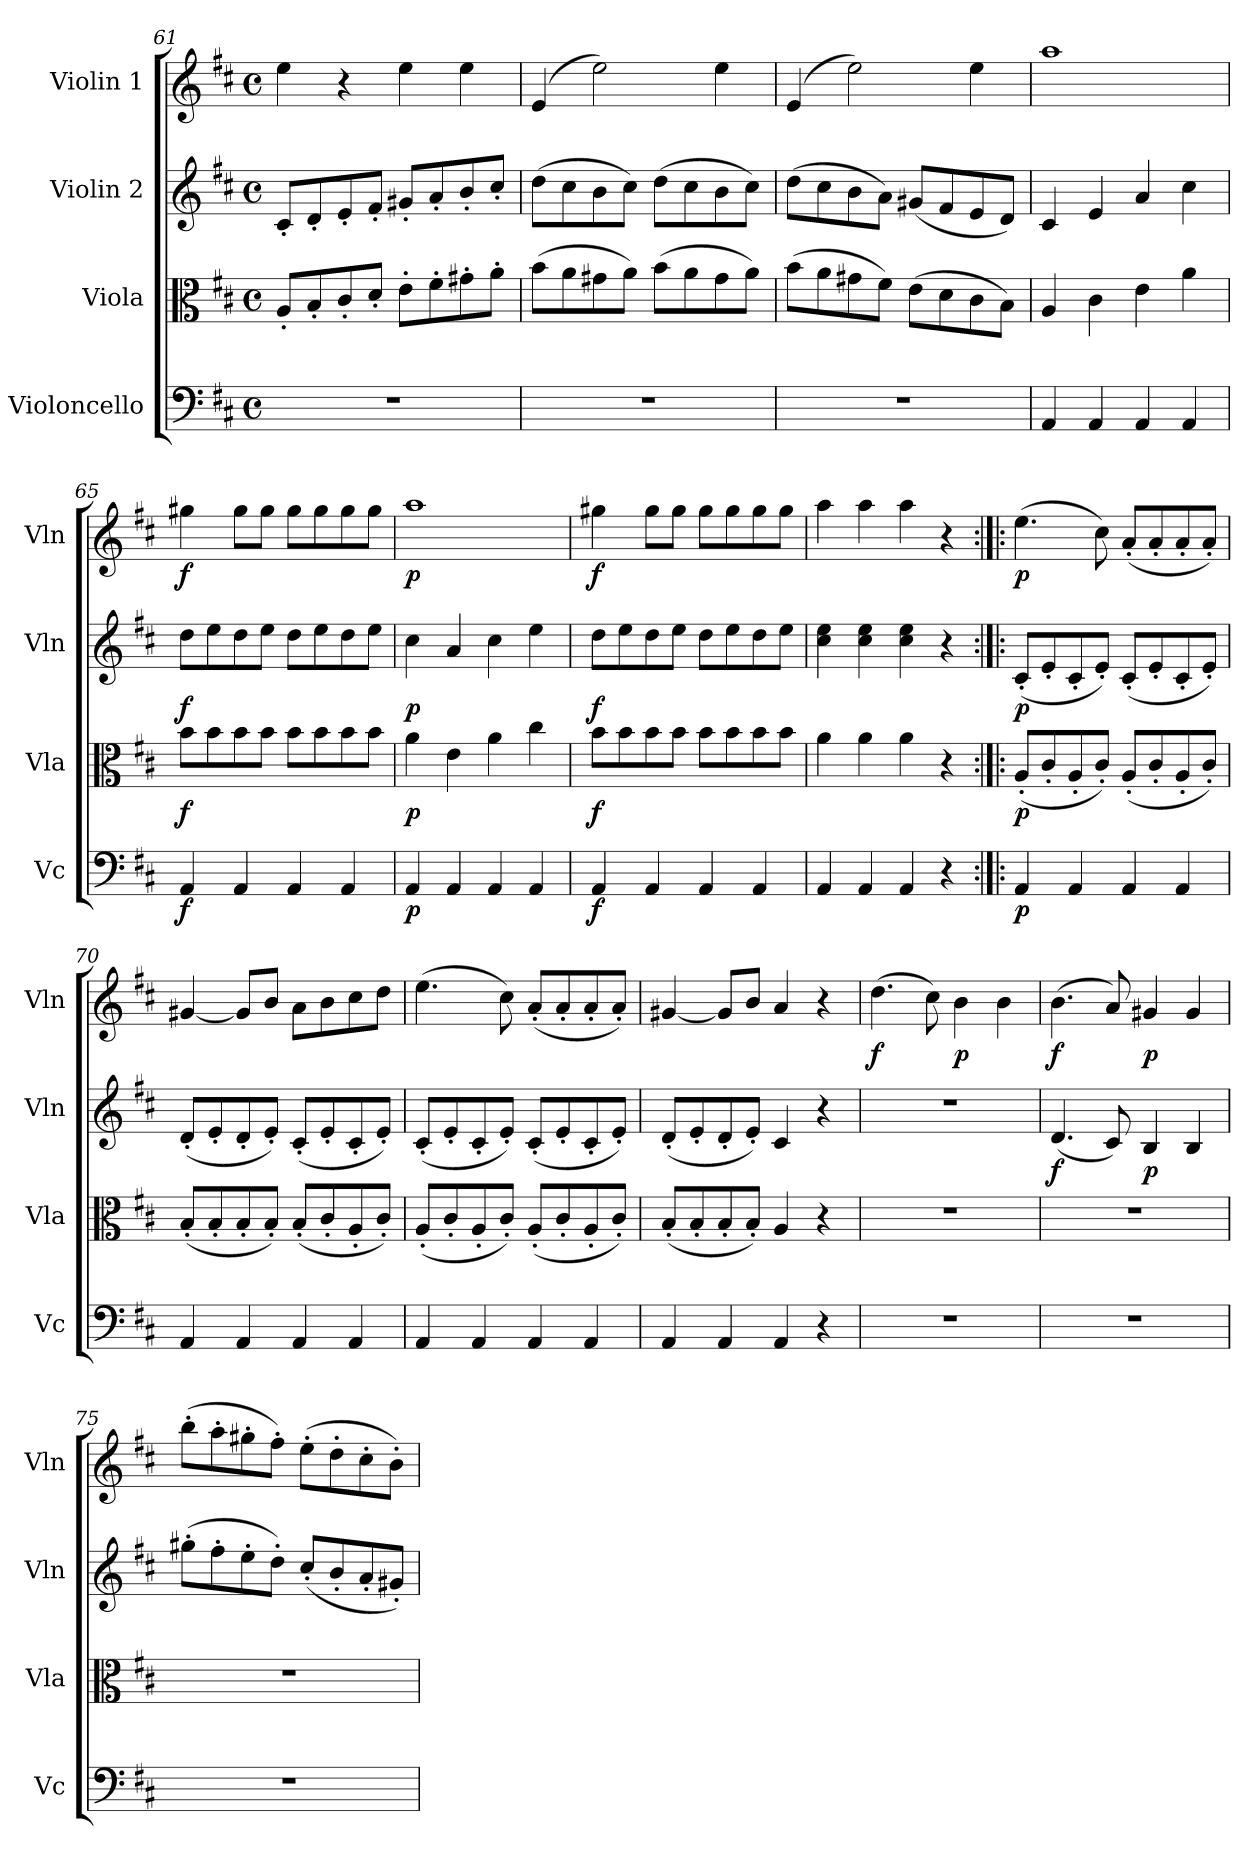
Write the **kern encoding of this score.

**kern	**dynam	**kern	**dynam	**kern	**dynam	**kern	**dynam
*part4	*part4	*part3	*part3	*part2	*part2	*part1	*part1
*staff4	*staff4	*staff3	*staff3	*staff2	*staff2	*staff1	*staff1
*I"Violoncello	*	*I"Viola	*	*I"Violin 2	*	*I"Violin 1	*
*I'Vc	*	*I'Vla	*	*I'Vln	*	*I'Vln	*
*clefF4	*	*clefC3	*	*clefG2	*	*clefG2	*
*k[f#c#]	*	*k[f#c#]	*	*k[f#c#]	*	*k[f#c#]	*
*M4/4	*	*M4/4	*	*M4/4	*	*M4/4	*
*met(c)	*	*met(c)	*	*met(c)	*	*met(c)	*
=61	=61	=61	=61	=61	=61	=61	=61
1r	.	8A'/L	.	8c#'/L	.	4ee\	.
.	.	8B'/	.	8d'/	.	.	.
.	.	8c#'/	.	8e'/	.	4r	.
.	.	8d'/J	.	8f#'/J	.	.	.
.	.	8e'\L	.	8g#X'/L	.	4ee\	.
.	.	8f#'\	.	8a'/	.	.	.
.	.	8g#X'\	.	8b'/	.	4ee\	.
.	.	8a'\J	.	8cc#'/J	.	.	.
=62	=62	=62	=62	=62	=62	=62	=62
1r	.	(>8b\L	.	(>8dd\L	.	(>4e/	.
.	.	8a\	.	8cc#\	.	.	.
.	.	8g#X\	.	8b\	.	2ee\)	.
.	.	8a\J)	.	8cc#\J)	.	.	.
.	.	(>8b\L	.	(>8dd\L	.	.	.
.	.	8a\	.	8cc#\	.	.	.
.	.	8g#\	.	8b\	.	4ee\	.
.	.	8a\J)	.	8cc#\J)	.	.	.
!!LO:LB:g=z
=63	=63	=63	=63	=63	=63	=63	=63
1r	.	(>8b\L	.	(>8dd\L	.	(>4e/	.
.	.	8a\	.	8cc#\	.	.	.
.	.	8g#X\	.	8b\	.	2ee\)	.
.	.	8f#\J)	.	8a\J)	.	.	.
.	.	(>8e\L	.	(<8g#X/L	.	.	.
.	.	8d\	.	8f#/	.	.	.
.	.	8c#\	.	8e/	.	4ee\	.
.	.	8B\J)	.	8d/J)	.	.	.
=64	=64	=64	=64	=64	=64	=64	=64
4AA/	.	4A/	.	4c#/	.	1aa	.
4AA/	.	4c#\	.	4e/	.	.	.
4AA/	.	4e\	.	4a/	.	.	.
4AA/	.	4a\	.	4cc#\	.	.	.
=65	=65	=65	=65	=65	=65	=65	=65
!	!LO:DY:b	!	!LO:DY:b	!	!LO:DY:b	!	!LO:DY:b
4AA/	f	8b\L	f	8dd\L	f	4gg#X\	f
.	.	8b\	.	8ee\	.	.	.
4AA/	.	8b\	.	8dd\	.	8gg#\L	.
.	.	8b\J	.	8ee\J	.	8gg#\J	.
4AA/	.	8b\L	.	8dd\L	.	8gg#\L	.
.	.	8b\	.	8ee\	.	8gg#\	.
4AA/	.	8b\	.	8dd\	.	8gg#\	.
.	.	8b\J	.	8ee\J	.	8gg#\J	.
=66	=66	=66	=66	=66	=66	=66	=66
!	!LO:DY:b	!	!LO:DY:b	!	!LO:DY:b	!	!LO:DY:b
4AA/	p	4a\	p	4cc#\	p	1aa	p
4AA/	.	4e\	.	4a/	.	.	.
4AA/	.	4a\	.	4cc#\	.	.	.
4AA/	.	4cc#\	.	4ee\	.	.	.
=67	=67	=67	=67	=67	=67	=67	=67
!	!LO:DY:b	!	!LO:DY:b	!	!LO:DY:b	!	!LO:DY:b
4AA/	f	8b\L	f	8dd\L	f	4gg#X\	f
.	.	8b\	.	8ee\	.	.	.
4AA/	.	8b\	.	8dd\	.	8gg#\L	.
.	.	8b\J	.	8ee\J	.	8gg#\J	.
4AA/	.	8b\L	.	8dd\L	.	8gg#\L	.
.	.	8b\	.	8ee\	.	8gg#\	.
4AA/	.	8b\	.	8dd\	.	8gg#\	.
.	.	8b\J	.	8ee\J	.	8gg#\J	.
=68	=68	=68	=68	=68	=68	=68	=68
4AA/	.	4a\	.	4cc#\ 4ee\	.	4aa\	.
4AA/	.	4a\	.	4cc#\ 4ee\	.	4aa\	.
4AA/	.	4a\	.	4cc#\ 4ee\	.	4aa\	.
4r	.	4r	.	4r	.	4r	.
!!LO:PB:g=z
=69:|!|:	=69:|!|:	=69:|!|:	=69:|!|:	=69:|!|:	=69:|!|:	=69:|!|:	=69:|!|:
!	!LO:DY:b	!	!LO:DY:b	!	!LO:DY:b	!	!LO:DY:b
4AA/	p	(<8A'/L	p	(<8c#'/L	p	(>4.ee\	p
.	.	8c#'/	.	8e'/	.	.	.
4AA/	.	8A'/	.	8c#'/	.	.	.
.	.	8c#'/J)	.	8e'/J)	.	8cc#\)	.
4AA/	.	(<8A'/L	.	(<8c#'/L	.	(<8a'/L	.
.	.	8c#'/	.	8e'/	.	8a'/	.
4AA/	.	8A'/	.	8c#'/	.	8a'/	.
.	.	8c#'/J)	.	8e'/J)	.	8a'/J)	.
=70	=70	=70	=70	=70	=70	=70	=70
4AA/	.	(<8B'/L	.	(<8d'/L	.	[4g#X/	.
.	.	8B'/	.	8e'/	.	.	.
4AA/	.	8B'/	.	8d'/	.	8g#/L]	.
.	.	8B'/J)	.	8e'/J)	.	8b/J	.
4AA/	.	(<8B'/L	.	(<8c#'/L	.	8a\L	.
.	.	8c#'/	.	8e'/	.	8b\	.
4AA/	.	8A'/	.	8c#'/	.	8cc#\	.
.	.	8c#'/J)	.	8e'/J)	.	8dd\J	.
=71	=71	=71	=71	=71	=71	=71	=71
4AA/	.	(<8A'/L	.	(<8c#'/L	.	(>4.ee\	.
.	.	8c#'/	.	8e'/	.	.	.
4AA/	.	8A'/	.	8c#'/	.	.	.
.	.	8c#'/J)	.	8e'/J)	.	8cc#\)	.
4AA/	.	(<8A'/L	.	(<8c#'/L	.	(<8a'/L	.
.	.	8c#'/	.	8e'/	.	8a'/	.
4AA/	.	8A'/	.	8c#'/	.	8a'/	.
.	.	8c#'/J)	.	8e'/J)	.	8a'/J)	.
=72	=72	=72	=72	=72	=72	=72	=72
4AA/	.	(<8B'/L	.	(<8d'/L	.	[4g#X/	.
.	.	8B'/	.	8e'/	.	.	.
4AA/	.	8B'/	.	8d'/	.	8g#/L]	.
.	.	8B'/J)	.	8e'/J)	.	8b/J	.
4AA/	.	4A/	.	4c#/	.	4a/	.
4r	.	4r	.	4r	.	4r	.
=73	=73	=73	=73	=73	=73	=73	=73
!	!	!	!	!	!	!	!LO:DY:b
1r	.	1r	.	1r	.	(>4.dd\	f
.	.	.	.	.	.	8cc#\)	.
!	!	!	!	!	!	!	!LO:DY:b
.	.	.	.	.	.	4b\	p
.	.	.	.	.	.	4b\	.
=74	=74	=74	=74	=74	=74	=74	=74
!	!	!	!	!	!LO:DY:b	!	!LO:DY:b
1r	.	1r	.	(<4.d/	f	(>4.b\	f
.	.	.	.	8c#/)	.	8a/)	.
!	!	!	!	!	!LO:DY:b	!	!LO:DY:b
.	.	.	.	4B/	p	4g#X/	p
.	.	.	.	4B/	.	4g#/	.
!!LO:LB:g=z
=75	=75	=75	=75	=75	=75	=75	=75
1r	.	1r	.	(>8gg#X'\L	.	(>8bb'\L	.
.	.	.	.	8ff#'\	.	8aa'\	.
.	.	.	.	8ee'\	.	8gg#X'\	.
.	.	.	.	8dd'\J)	.	8ff#'\J)	.
.	.	.	.	(<8cc#'/L	.	(>8ee'\L	.
.	.	.	.	8b'/	.	8dd'\	.
.	.	.	.	8a'/	.	8cc#'\	.
.	.	.	.	8g#X'/J)	.	8b'\J)	.
=	=	=	=	=	=	=	=
*-	*-	*-	*-	*-	*-	*-	*-
